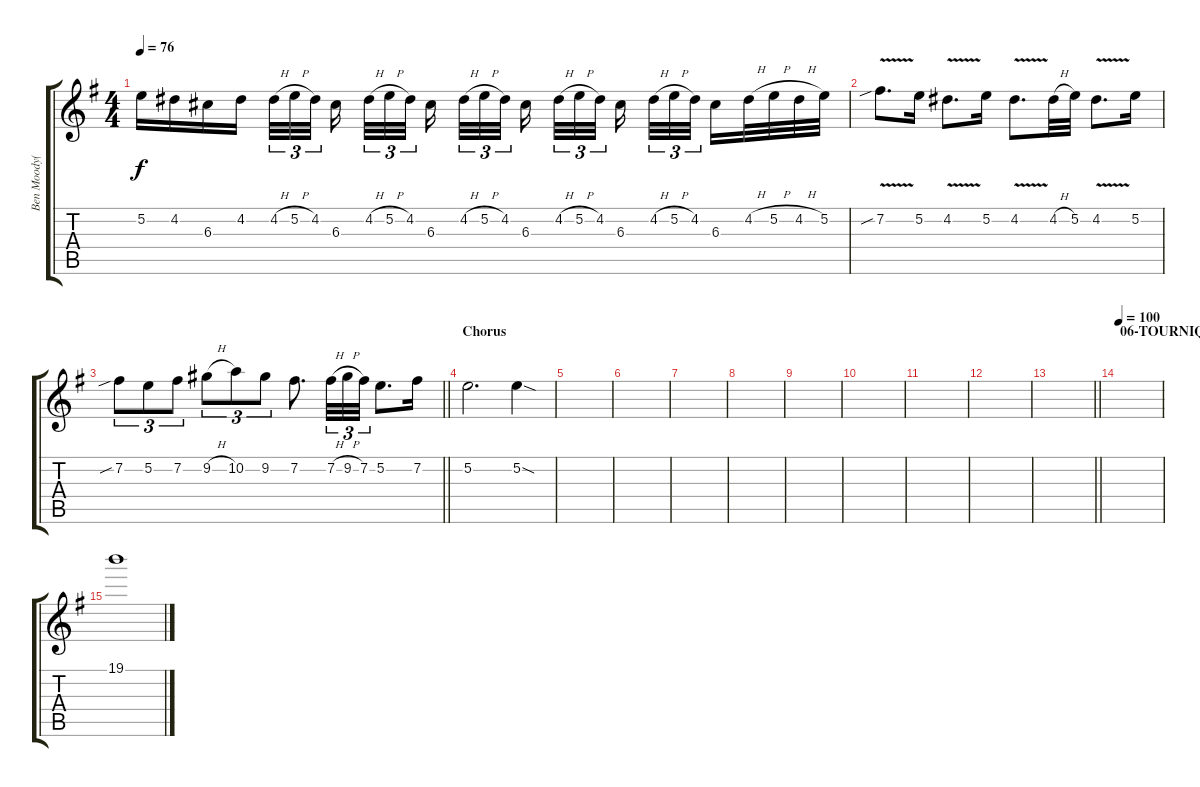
\track ("Ben Moody(Solo)" "Ben Moody(") {instrument overdrivenguitar}
\staff {score tabs}
\tuning (E4 B3 G3 D3 A2 E2) {hide}
\ts (4 4)
\tempo 76
\clef g2
\ks g
5.2.16{dy f} 4.2.16 6.3.16 4.2.16 4.2{h}.32{tu (3 2)} 5.2{h}.32{tu (3 2)} 4.2.32{tu (3 2) beam splitsecondary} 6.3.16{beam splitsecondary} 4.2{h}.32{tu (3 2)} 5.2{h}.32{tu (3 2)} 4.2.32{tu (3 2) beam splitsecondary} 6.3.16 4.2{h}.32{tu (3 2)} 5.2{h}.32{tu (3 2)} 4.2.32{tu (3 2) beam splitsecondary} 6.3.16{beam splitsecondary} 4.2{h}.32{tu (3 2)} 5.2{h}.32{tu (3 2)} 4.2.32{tu (3 2) beam splitsecondary} 6.3.16 4.2{h}.32{tu (3 2)} 5.2{h}.32{tu (3 2)} 4.2.32{tu (3 2) beam splitsecondary} 6.3.16 4.2{h}.32 5.2{h}.32 4.2{h}.32 5.2.32 |
7.2{v sib}.8{d} 5.2.16 4.2{v}.8{d} 5.2.16 4.2{v}.8{d} 4.2{h}.32 5.2.32 4.2{v}.8{d} 5.2.16 |
\barLineRight lightlight
7.2{sib}.8{tu (3 2)} 5.2.8{tu (3 2)} 7.2.8{tu (3 2)} 9.2{h}.8{tu (3 2)} 10.2.8{tu (3 2)} 9.2.8{tu (3 2)} 7.2.8{d} 7.2{h}.32{tu (3 2)} 9.2{h}.32{tu (3 2)} 7.2.32{tu (3 2)} 5.2.8{d} 7.2.16 |
\section ("" "Chorus")
5.2.2{d} 5.2{sod}.4 |
|
|
|
|
|
|
|
|
\barLineRight lightlight
|
\section ("" "06-TOURNIQUET Intro")
\tempo 100
|
19.1.1{instrument tubularbells}
